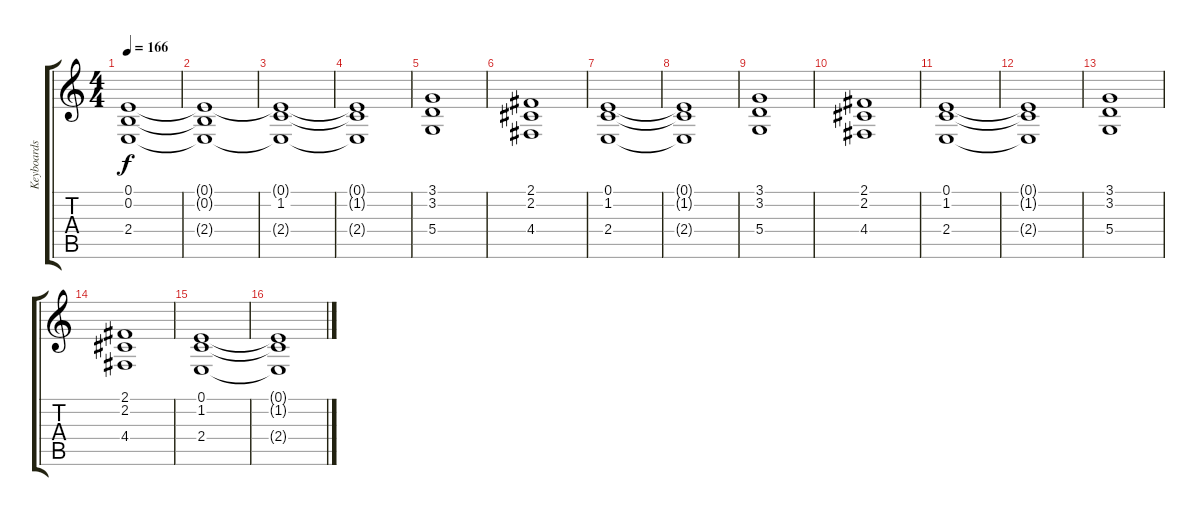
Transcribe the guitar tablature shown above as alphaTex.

\track ("Keyboards" "Keyboards") {instrument synthvoice}
\staff {score tabs}
\tuning (E4 B3 G3 D3 A2 E2) {hide}
\ts (4 4)
\tempo 166
\clef g2
\ks c
(0.1{t} 0.2{t} 2.4{t}).1{dy f} |
(0.1{t} 0.2{t} 2.4{t}).1 |
(0.1{t} 1.2 2.4{t}).1 |
(0.1{t} 1.2{t} 2.4{t}).1 |
(3.1 3.2 5.4).1 |
(2.1 2.2 4.4).1 |
(0.1 1.2 2.4).1 |
(0.1{t} 1.2{t} 2.4{t}).1 |
(3.1 3.2 5.4).1 |
(2.1 2.2 4.4).1 |
(0.1 1.2 2.4).1 |
(0.1{t} 1.2{t} 2.4{t}).1 |
(3.1 3.2 5.4).1 |
(2.1 2.2 4.4).1 |
(0.1 1.2 2.4).1 |
(0.1{t} 1.2{t} 2.4{t}).1
